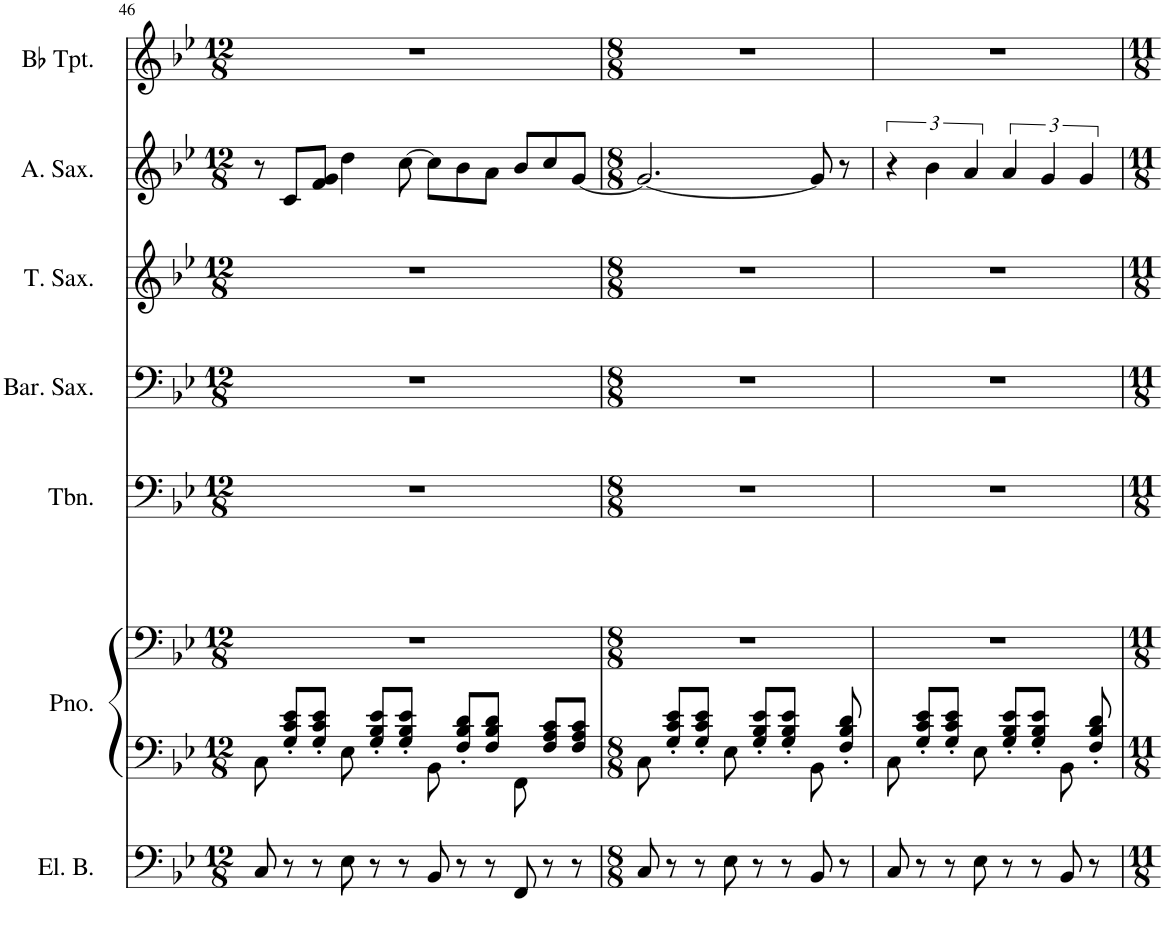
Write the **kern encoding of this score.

**kern	**kern	**kern	**kern	**kern	**kern	**kern	**kern
*part7	*part6	*part6	*part5	*part4	*part3	*part2	*part1
*staff8	*staff7	*staff6	*staff5	*staff4	*staff3	*staff2	*staff1
*I"Electric Bass	*I"Piano	*	*I"Trombone	*I"Baritone Saxophone	*I"Tenor Saxophone	*I"Alto Saxophone	*I"Bb Trumpet
*I'El. B.	*I'Pno.	*	*I'Tbn.	*I'Bar. Sax.	*I'T. Sax.	*I'A. Sax.	*I'Bb Tpt.
!!LO:PB:g=z
*clefF4	*clefF4	*clefF4	*clefF4	*clefF4	*clefG2	*clefG2	*clefG2
*Trd7c12	*	*	*	*Trd12c21	*Trd8c14	*Trd5c9	*Trd1c2
*k[b-e-]	*k[b-e-]	*k[b-e-]	*k[b-e-]	*k[b-e-]	*k[b-e-]	*k[b-e-]	*k[b-e-]
*M12/8	*M12/8	*M12/8	*M12/8	*M12/8	*M12/8	*M12/8	*M12/8
=46	=46	=46	=46	=46	=46	=46	=46
8C/	8C\	1.r	1.r	1.r	1.r	8r	1.r
8r	8G/' 8c/' 8e-/'L	.	.	.	.	8c/L	.
8r	8G/' 8c/' 8e-/'J	.	.	.	.	8f/ 8g/J	.
8E-\	8E-\	.	.	.	.	4dd\	.
8r	8G/' 8B-/' 8e-/'L	.	.	.	.	.	.
8r	8G/' 8B-/' 8e-/'J	.	.	.	.	[8cc\	.
8BB-/	8BB-\	.	.	.	.	8cc\L]	.
8r	8F/' 8B-/' 8d/'L	.	.	.	.	8b-\	.
8r	8F/ 8B-/ 8d/J	.	.	.	.	8a\J	.
8FF/	8FF\	.	.	.	.	8b-/L	.
8r	8F/ 8A/ 8c/L	.	.	.	.	8cc/	.
8r	8F/ 8A/ 8c/J	.	.	.	.	[8g/J	.
=47	=47	=47	=47	=47	=47	=47	=47
*M8/8	*M8/8	*M8/8	*M8/8	*M8/8	*M8/8	*M8/8	*M8/8
8C/	8C\	1r	1r	1r	1r	2.g/_	1r
8r	8G/' 8c/' 8e-/'L	.	.	.	.	.	.
8r	8G/' 8c/' 8e-/'J	.	.	.	.	.	.
8E-\	8E-\	.	.	.	.	.	.
8r	8G/' 8B-/' 8e-/'L	.	.	.	.	.	.
8r	8G/' 8B-/' 8e-/'J	.	.	.	.	.	.
8BB-/	8BB-\	.	.	.	.	8g/]	.
8r	8F/' 8B-/' 8d/'	.	.	.	.	8r	.
=48	=48	=48	=48	=48	=48	=48	=48
8C/	8C\	1r	1r	1r	1r	6r	1r
8r	8G/' 8c/' 8e-/'L	.	.	.	.	.	.
.	.	.	.	.	.	6b-\	.
8r	8G/' 8c/' 8e-/'J	.	.	.	.	.	.
.	.	.	.	.	.	6a/	.
8E-\	8E-\	.	.	.	.	.	.
8r	8G/' 8B-/' 8e-/'L	.	.	.	.	6a/	.
8r	8G/' 8B-/' 8e-/'J	.	.	.	.	.	.
.	.	.	.	.	.	6g/	.
8BB-/	8BB-\	.	.	.	.	.	.
.	.	.	.	.	.	6g/	.
8r	8F/' 8B-/' 8d/'	.	.	.	.	.	.
=	=	=	=	=	=	=	=
*-	*-	*-	*-	*-	*-	*-	*-
